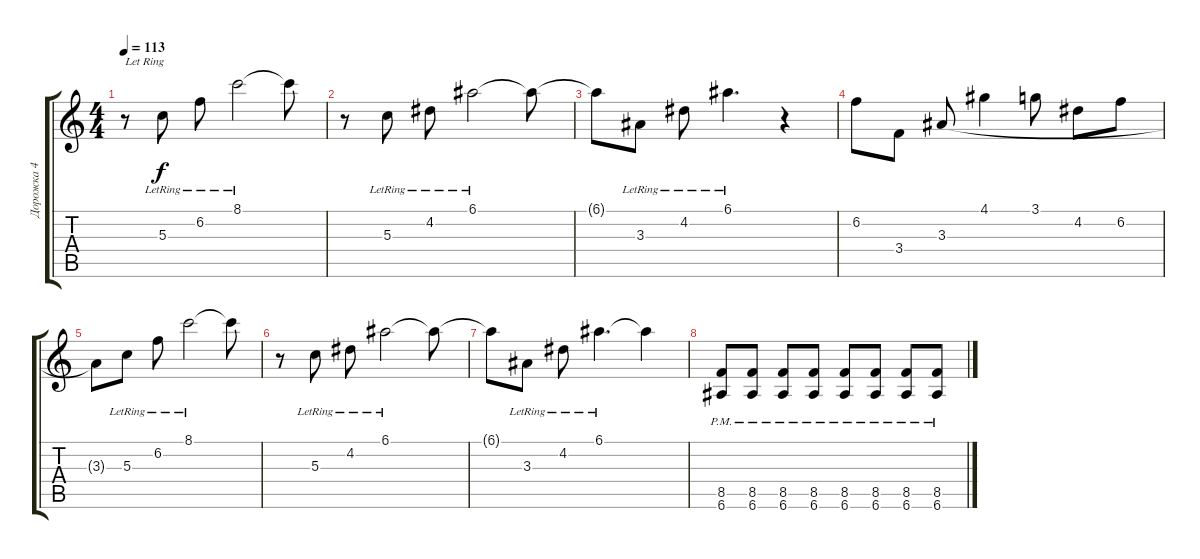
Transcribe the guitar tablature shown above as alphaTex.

\track ("Дорожка 4" "Дорожка 4") {instrument distortionguitar}
\staff {score tabs}
\tuning (E4 B3 G3 D3 A2 E2) {hide}
\ts (4 4)
\tempo 113
\clef g2
\ks c
r.8{txt "Let Ring" dy f volume 16} 5.3{lr}.8 6.2{lr}.8 8.1{lr}.2 8.1{t}.8 |
r.8 5.3{lr}.8 4.2{lr}.8 6.1{lr}.2 6.1{t}.8 |
6.1{t}.8 3.3{lr}.8 4.2{lr}.8 6.1{lr}.4{d} r.4 |
6.2.8 3.4.8 3.3.8 4.1.4 3.1.8 4.2.8 6.2.8 |
3.3{t}.8 5.3{lr}.8 6.2{lr}.8 8.1{lr}.2 8.1{t}.8 |
r.8 5.3{lr}.8 4.2{lr}.8 6.1{lr}.2 6.1{t}.8 |
6.1{t}.8 3.3{lr}.8 4.2{lr}.8 6.1{lr}.4{d} 6.1{t}.4 |
(8.5{pm} 6.6{pm}).8 (8.5{pm} 6.6{pm}).8 (8.5{pm} 6.6{pm}).8 (8.5{pm} 6.6{pm}).8 (8.5{pm} 6.6{pm}).8 (8.5{pm} 6.6{pm}).8 (8.5{pm} 6.6{pm}).8 (8.5{pm} 6.6{pm}).8
